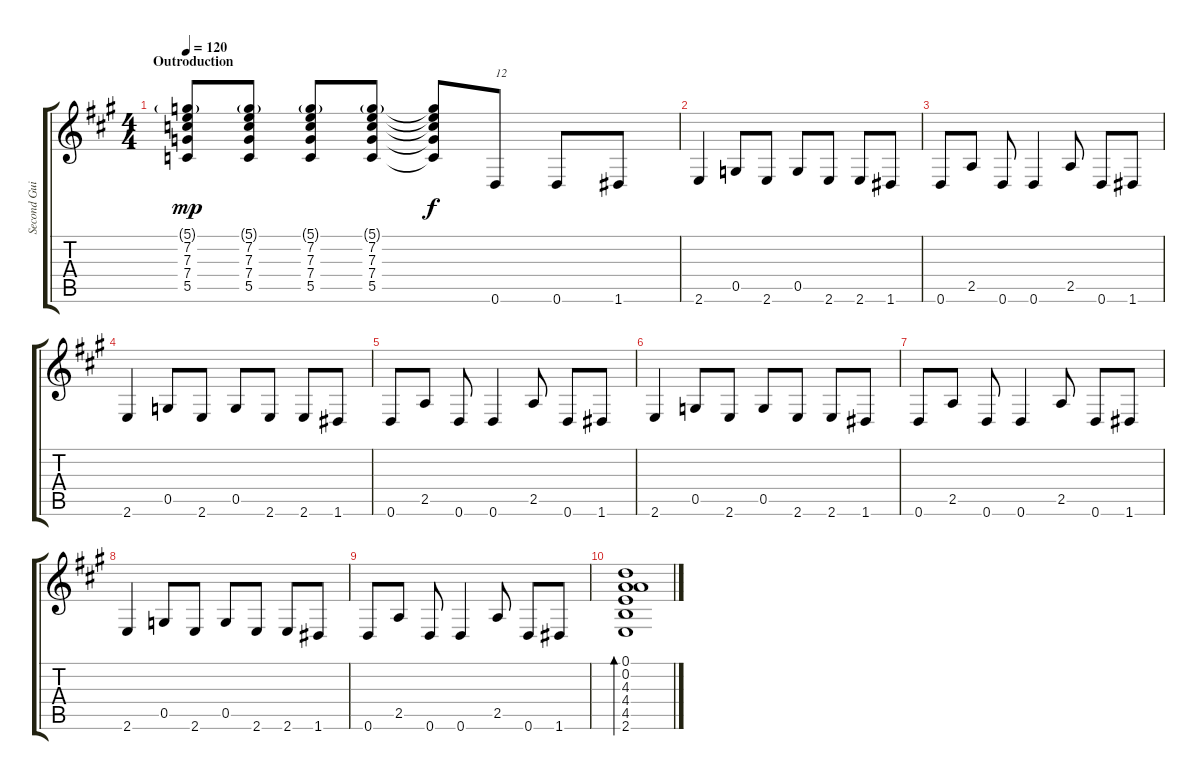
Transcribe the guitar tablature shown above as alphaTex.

\track ("Second Guitar" "Second Gui") {instrument distortionguitar}
\staff {score tabs}
\tuning (D4 A3 F3 C3 G2 D2) {hide}
\ts (4 4)
\section ("" "Outroduction")
\tempo 120
\clef g2
\ks a
(5.1{g} 7.2 7.3 7.4 5.5).8{dy mp} (5.1{g} 7.2 7.3 7.4 5.5).8 (5.1{g} 7.2 7.3 7.4 5.5).8 (5.1{g} 7.2 7.3 7.4 5.5).8 (5.1{t} 7.2{t} 7.3{t} 7.4{t} 5.5{t}).8{dy f} 0.6.8{txt "12" volume 12} 0.6.8 1.6.8 |
2.6.4 0.5.8 2.6.8 0.5.8 2.6.8 2.6.8 1.6.8 |
0.6.8 2.5.8 0.6.8 0.6.4 2.5.8 0.6.8 1.6.8 |
2.6.4 0.5.8 2.6.8 0.5.8 2.6.8 2.6.8 1.6.8 |
0.6.8 2.5.8 0.6.8 0.6.4 2.5.8 0.6.8 1.6.8 |
2.6.4 0.5.8 2.6.8 0.5.8 2.6.8 2.6.8 1.6.8 |
0.6.8 2.5.8 0.6.8 0.6.4 2.5.8 0.6.8 1.6.8 |
2.6.4 0.5.8 2.6.8 0.5.8 2.6.8 2.6.8 1.6.8 |
0.6.8 2.5.8 0.6.8 0.6.4 2.5.8 0.6.8 1.6.8 |
(0.1 0.2 4.3 4.4 4.5 2.6).1{bd 60}
